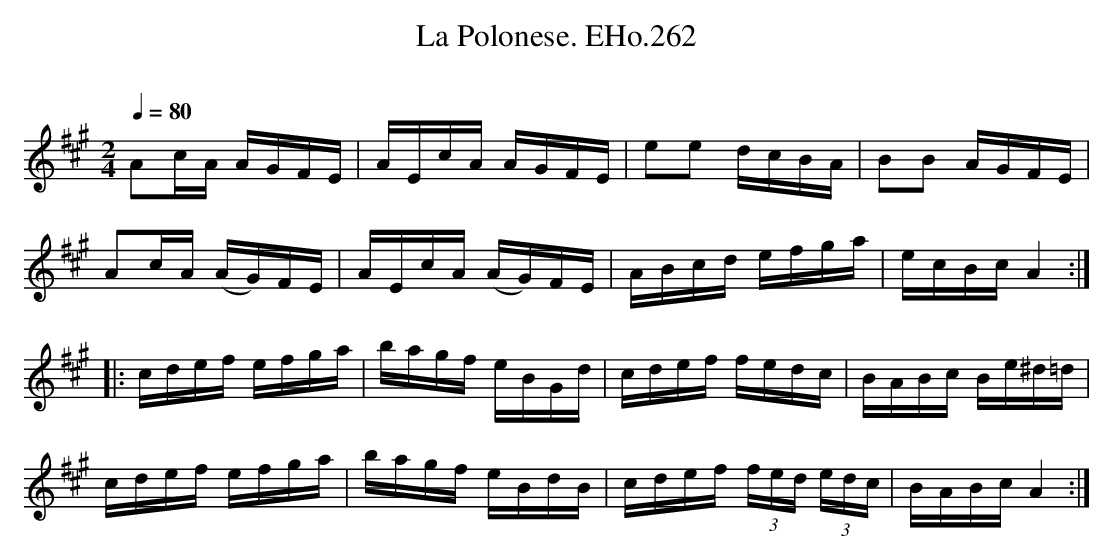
X:1
T:La Polonese. EHo.262
M:2/4
L:1/8
Q:1/4=80
O:
K:A
Ac/A/ A/G/F/E/ | A/E/c/A/ A/G/F/E/ | ee d/c/B/A/ | BB A/G/F/E/ |
Ac/A/ (A/G/)F/E/ | A/E/c/A/ (A/G/)F/E/ | A/B/c/d/ e/f/g/a/ | e/c/B/c/ A2 :|
|: c/d/e/f/ e/f/g/a/ | b/a/g/f/ e/B/G/d/ | c/d/e/f/ f/e/d/c/ | B/A/B/c/ B/e/^d/=d/ |
c/d/e/f/ e/f/g/a/ | b/a/g/f/ e/B/d/B/ | c/d/e/f/ (3f/e/d/ (3e/d/c/ | B/A/B/c/ A2 :|
